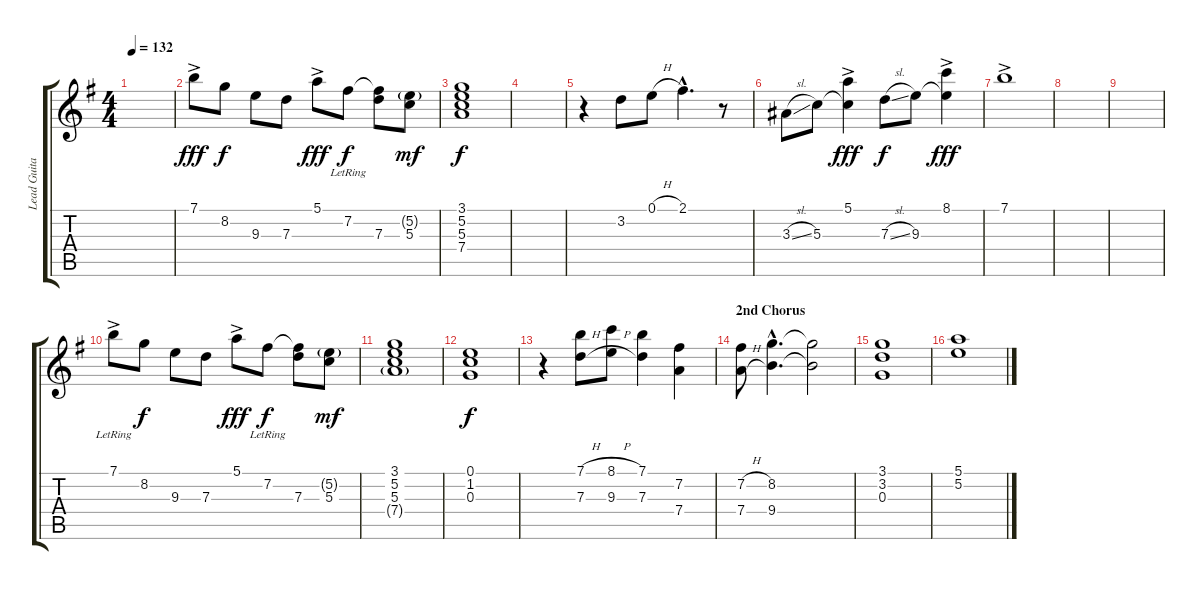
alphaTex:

\track ("Lead Guitar" "Lead Guita") {instrument electricguitarclean}
\staff {score tabs}
\tuning (E4 B3 G3 D3 A2 E2) {hide}
\ts (4 4)
\tempo 132
\clef g2
\ks g
|
7.1{ac}.8{dy fff} 8.2.8{dy f} 9.3.8 7.3.8 5.1{ac}.8{dy fff} 7.2{lr}.8{dy f} (7.2{t} 7.3).8 (5.2{g} 5.3).8{dy mf} |
(3.1 5.2 5.3 7.4).1{dy f} |
|
r.4 3.2.8 0.1{h}.8 2.1{hac}.4{d} r.8 |
3.3{sl}.8 5.3.8 (5.1{ac} 5.3{t}).4{dy fff} 7.3{sl}.8{dy f} 9.3.8 (8.1{ac} 9.3{t}).4{dy fff} |
7.1{ac}.1 |
|
|
7.1{ac lr}.8 8.2.8{dy f} 9.3.8 7.3.8 5.1{ac}.8{dy fff} 7.2{lr}.8{dy f} (7.2{t} 7.3).8 (5.2{g} 5.3).8{dy mf} |
(3.1 5.2 5.3 7.4{g}).1 |
(0.1 1.2 0.3).1{dy f} |
r.4 (7.1{h} 7.3{h}).8 (8.1{h} 9.3{h}).8 (7.1 7.3).4 (7.2 7.4).4 |
\section ("" "2nd Chorus")
(7.2{h} 7.4{h}).8 (8.2{hac} 9.4{hac}).4{d} (8.2{t} 9.4{t}).2 |
(3.1 3.2 0.3).1 |
(5.1 5.2).1
